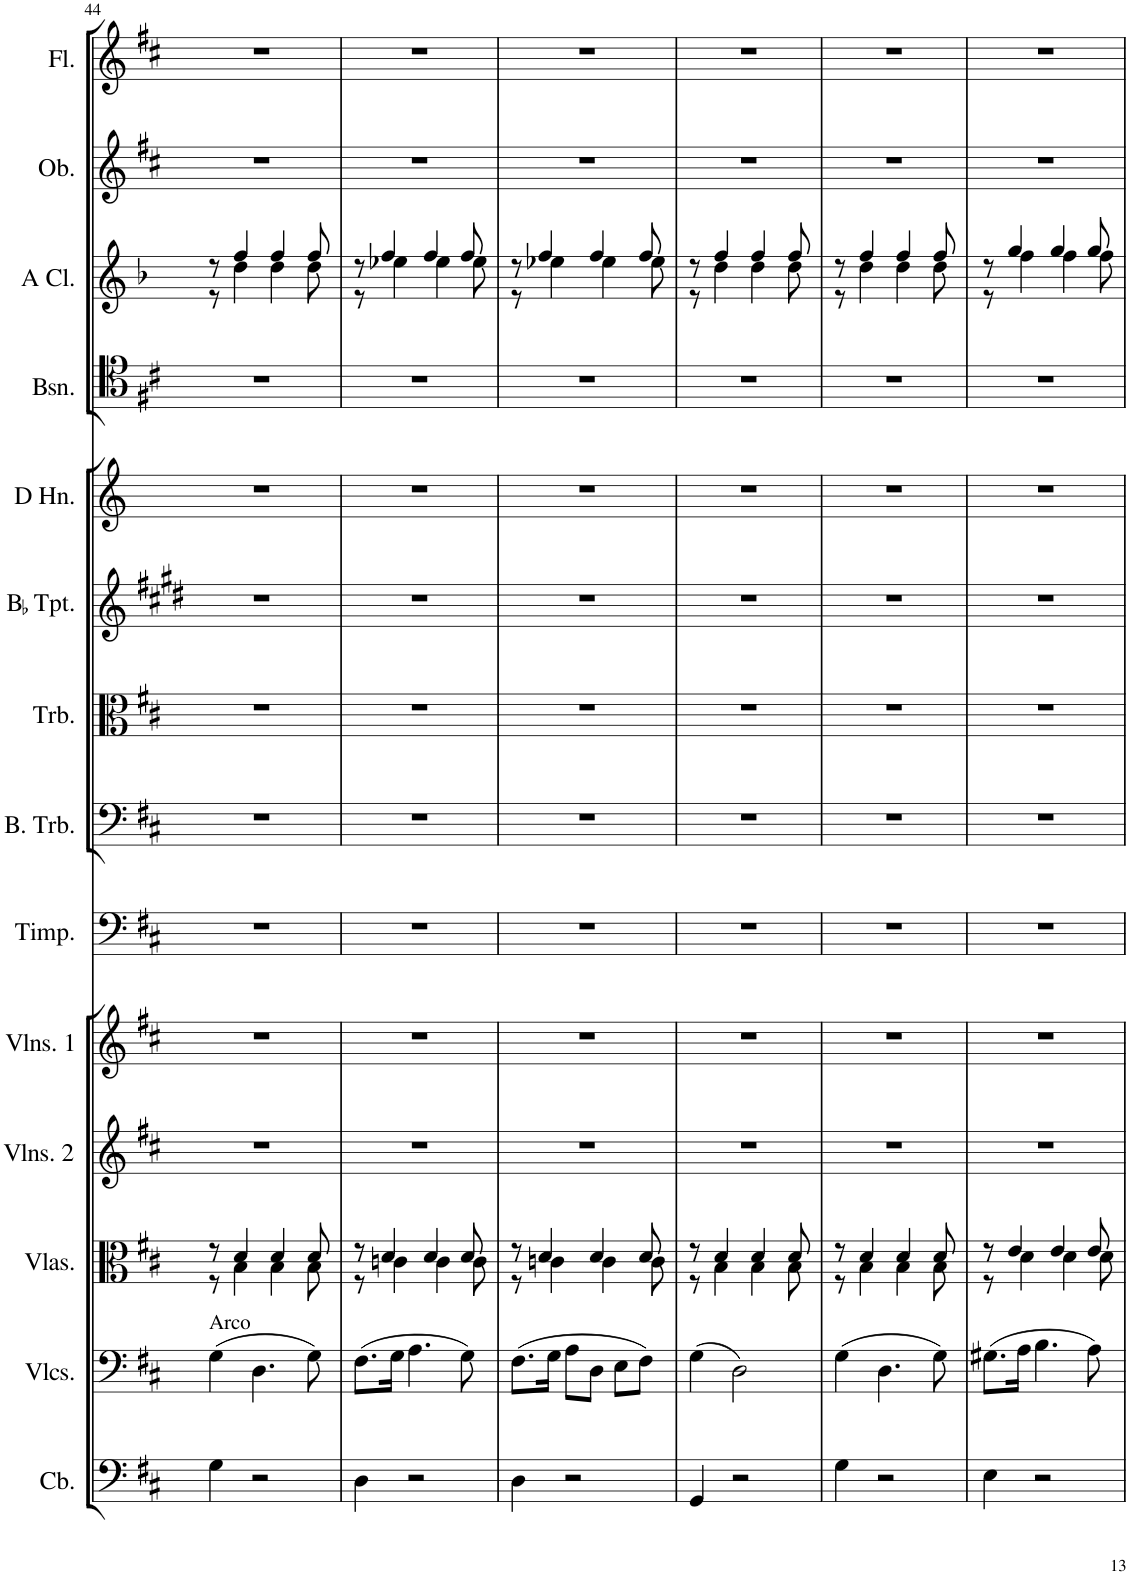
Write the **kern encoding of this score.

**kern	**kern	**kern	**kern	**kern	**kern	**kern	**kern	**kern	**kern	**kern	**kern	**kern	**kern
*part14	*part13	*part12	*part11	*part10	*part9	*part8	*part7	*part6	*part5	*part4	*part3	*part2	*part1
*staff14	*staff13	*staff12	*staff11	*staff10	*staff9	*staff8	*staff7	*staff6	*staff5	*staff4	*staff3	*staff2	*staff1
*I"Contrabass	*I"Violoncellos	*I"Violas	*I"Violins 2	*I"Violins 1	*I"Timpani	*I"Bass Trombone	*I"Trombone	*I"BaccidentalFlat Trumpet	*I"D Horn	*I"Bassoon	*I"A Clarinet	*I"Oboe	*I"Flute
*I'Cb.	*I'Vlcs.	*I'Vlas.	*I'Vlns. 2	*I'Vlns. 1	*I'Timp.	*I'B. Trb.	*I'Trb.	*I'BaccidentalFlat Tpt.	*I'D Hn.	*I'Bsn.	*I'A Cl.	*I'Ob.	*I'Fl.
!!LO:PB:g=z
*clefF4	*clefF4	*clefC3	*clefG2	*clefG2	*clefF4	*clefF4	*clefC3	*clefG2	*clefG2	*clefC4	*clefG2	*clefG2	*clefG2
*Trd7c12	*	*	*	*	*	*	*	*Trd1c2	*Trd6c10	*	*Trd2c3	*	*
*k[f#c#]	*k[f#c#]	*k[f#c#]	*k[f#c#]	*k[f#c#]	*k[f#c#]	*k[f#c#]	*k[f#c#]	*k[f#c#g#d#]	*k[]	*k[f#c#]	*k[b-]	*k[f#c#]	*k[f#c#]
*M3/4	*M3/4	*M3/4	*M3/4	*M3/4	*M3/4	*M3/4	*M3/4	*M3/4	*M3/4	*M3/4	*M3/4	*M3/4	*M3/4
=44	=44	=44	=44	=44	=44	=44	=44	=44	=44	=44	=44	=44	=44
*	*	*^	*	*	*	*	*	*	*	*	*^	*	*
!	!LO:TX:a:t=Arco	!	!	!	!	!	!	!	!	!	!	!	!	!	!
4G\	(4G\	8r	8r	2.r	2.r	2.r	2.r	2.r	2.r	2.r	2.r	8r	8r	2.r	2.r
.	.	4d/	4B\	.	.	.	.	.	.	.	.	4ff/	4dd\	.	.
2r	4.D\	.	.	.	.	.	.	.	.	.	.	.	.	.	.
.	.	4d/	4B\	.	.	.	.	.	.	.	.	4ff/	4dd\	.	.
.	8G\)	8d/	8B\	.	.	.	.	.	.	.	.	8ff/	8dd\	.	.
=45	=45	=45	=45	=45	=45	=45	=45	=45	=45	=45	=45	=45	=45	=45	=45
4D\	(8.F#\L	8r	8r	2.r	2.r	2.r	2.r	2.r	2.r	2.r	2.r	8r	8r	2.r	2.r
.	.	4d/	4cn\	.	.	.	.	.	.	.	.	4ff/	4ee-X\	.	.
.	16G\Jk	.	.	.	.	.	.	.	.	.	.	.	.	.	.
2r	4.A\	.	.	.	.	.	.	.	.	.	.	.	.	.	.
.	.	4d/	4c\	.	.	.	.	.	.	.	.	4ff/	4ee-\	.	.
.	8G\)	8d/	8c\	.	.	.	.	.	.	.	.	8ff/	8ee-\	.	.
=46	=46	=46	=46	=46	=46	=46	=46	=46	=46	=46	=46	=46	=46	=46	=46
4D\	(8.F#\L	8r	8r	2.r	2.r	2.r	2.r	2.r	2.r	2.r	2.r	8r	8r	2.r	2.r
.	.	4d/	4cn\	.	.	.	.	.	.	.	.	4ff/	4ee-X\	.	.
.	16G\Jk	.	.	.	.	.	.	.	.	.	.	.	.	.	.
2r	8A\L	.	.	.	.	.	.	.	.	.	.	.	.	.	.
.	8D\J	4d/	4c\	.	.	.	.	.	.	.	.	4ff/	4ee-\	.	.
.	8E\L	.	.	.	.	.	.	.	.	.	.	.	.	.	.
.	8F#\J)	8d/	8c\	.	.	.	.	.	.	.	.	8ff/	8ee-\	.	.
=47	=47	=47	=47	=47	=47	=47	=47	=47	=47	=47	=47	=47	=47	=47	=47
4GG/	(4G\	8r	8r	2.r	2.r	2.r	2.r	2.r	2.r	2.r	2.r	8r	8r	2.r	2.r
.	.	4d/	4B\	.	.	.	.	.	.	.	.	4ff/	4dd\	.	.
2r	2D\)	.	.	.	.	.	.	.	.	.	.	.	.	.	.
.	.	4d/	4B\	.	.	.	.	.	.	.	.	4ff/	4dd\	.	.
.	.	8d/	8B\	.	.	.	.	.	.	.	.	8ff/	8dd\	.	.
=48	=48	=48	=48	=48	=48	=48	=48	=48	=48	=48	=48	=48	=48	=48	=48
4G\	(4G\	8r	8r	2.r	2.r	2.r	2.r	2.r	2.r	2.r	2.r	8r	8r	2.r	2.r
.	.	4d/	4B\	.	.	.	.	.	.	.	.	4ff/	4dd\	.	.
2r	4.D\	.	.	.	.	.	.	.	.	.	.	.	.	.	.
.	.	4d/	4B\	.	.	.	.	.	.	.	.	4ff/	4dd\	.	.
.	8G\)	8d/	8B\	.	.	.	.	.	.	.	.	8ff/	8dd\	.	.
=49	=49	=49	=49	=49	=49	=49	=49	=49	=49	=49	=49	=49	=49	=49	=49
4E\	(8.G#X\L	8r	8r	2.r	2.r	2.r	2.r	2.r	2.r	2.r	2.r	8r	8r	2.r	2.r
.	.	4e/	4d\	.	.	.	.	.	.	.	.	4gg/	4ff\	.	.
.	16A\Jk	.	.	.	.	.	.	.	.	.	.	.	.	.	.
2r	4.B\	.	.	.	.	.	.	.	.	.	.	.	.	.	.
.	.	4e/	4d\	.	.	.	.	.	.	.	.	4gg/	4ff\	.	.
.	8A\)	8e/	8d\	.	.	.	.	.	.	.	.	8gg/	8ff\	.	.
*	*	*v	*v	*	*	*	*	*	*	*	*	*v	*v	*	*
=	=	=	=	=	=	=	=	=	=	=	=	=	=
*-	*-	*-	*-	*-	*-	*-	*-	*-	*-	*-	*-	*-	*-
